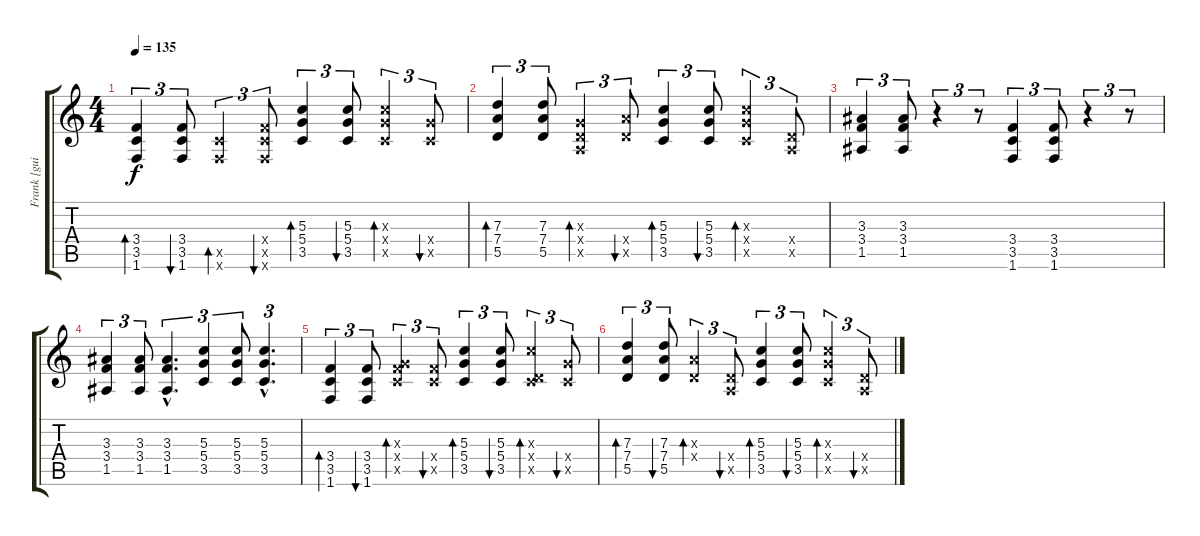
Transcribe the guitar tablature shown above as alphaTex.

\track ("Frank [guitarra acus.]" "Frank [gui") {instrument electricguitarclean}
\staff {score tabs}
\tuning (E4 B3 G3 D3 A2 E2) {hide}
\ts (4 4)
\tempo 135
\clef g2
\ks c
(3.4 3.5 1.6).4{tu (3 2) bd 60 dy f volume 6} (3.4 3.5 1.6).8{tu (3 2) bu 60} (3.5{x} 1.6{x}).4{tu (3 2) bd 60} (3.4{x} 3.5{x} 1.6{x}).8{tu (3 2) bu 60} (5.3 5.4 3.5).4{tu (3 2) bd 60} (5.3 5.4 3.5).8{tu (3 2) bu 60} (5.3{x} 5.4{x} 3.5{x}).4{tu (3 2) bd 60} (5.4{x} 3.5{x}).8{tu (3 2) bu 60} |
(7.3 7.4 5.5).4{tu (3 2) bd 60} (7.3 7.4 5.5).8{tu (3 2)} (0.3{x} 0.4{x} 0.5{x}).4{tu (3 2) bd 60} (7.4{x} 5.5{x}).8{tu (3 2) bu 60} (5.3 5.4 3.5).4{tu (3 2) bd 60} (5.3 5.4 3.5).8{tu (3 2) bu 60} (5.3{x} 5.4{x} 3.5{x}).4{tu (3 2) bd 60} (0.4{x} 0.5{x}).8{tu (3 2)} |
(3.3 3.4 1.5).4{tu (3 2) volume 0} (3.3 3.4 1.5).8{tu (3 2)} r.4{tu (3 2)} r.8{tu (3 2)} (3.4 3.5 1.6).4{tu (3 2)} (3.4 3.5 1.6).8{tu (3 2)} r.4{tu (3 2)} r.8{tu (3 2)} |
(3.3 3.4 1.5).4{tu (3 2)} (3.3 3.4 1.5).8{tu (3 2)} (3.3{hac} 3.4{hac} 1.5{hac}).4{d tu (3 2)} (5.3 5.4 3.5).4{tu (3 2)} (5.3 5.4 3.5).8{tu (3 2)} (5.3{hac} 5.4{hac} 3.5{hac}).4{d tu (3 2)} |
(3.4 3.5 1.6).4{tu (3 2) bd 60} (3.4 3.5 1.6).8{tu (3 2) bu 60} (0.3{x} 3.4{x} 3.5{x}).4{tu (3 2) bd 60} (3.4{x} 3.5{x}).8{tu (3 2) bu 60} (5.3 5.4 3.5).4{tu (3 2) bd 60} (5.3 5.4 3.5).8{tu (3 2) bu 60} (5.3{x} 0.4{x} 3.5{x}).4{tu (3 2) bd 60} (5.4{x} 3.5{x}).8{tu (3 2) bu 60} |
(7.3 7.4 5.5).4{tu (3 2) bd 60} (7.3 7.4 5.5).8{tu (3 2) bu 60} (2.3{x} 0.4{x}).4{tu (3 2) bd 60} (0.4{x} 0.5{x}).8{tu (3 2) bu 60} (5.3 5.4 3.5).4{tu (3 2) bd 60} (5.3 5.4 3.5).8{tu (3 2) bu 60} (5.3{x} 5.4{x} 3.5{x}).4{tu (3 2) bd 60} (0.4{x} 0.5{x}).8{tu (3 2) bu 60}
